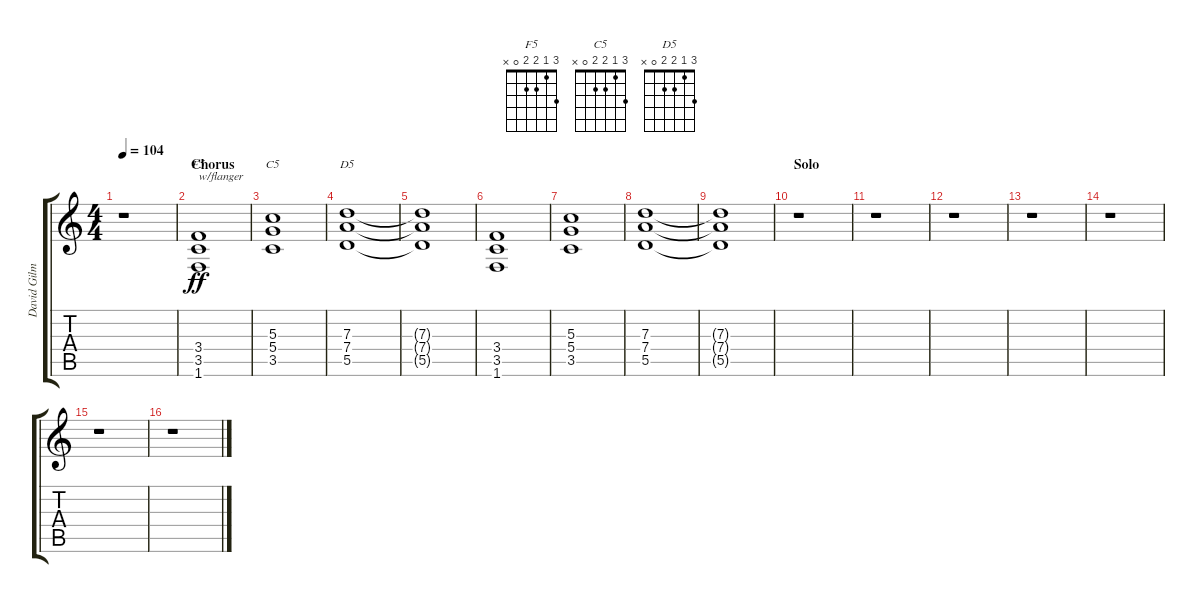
\track ("David Gilmour | Fender Stratocaster #00" "David Gilm") {instrument distortionguitar}
\staff {score tabs}
\tuning (E4 B3 G3 D3 A2 E2) {hide}
\chord ("F5" 3 1 2 2 0 x)
\chord ("C5" 3 1 2 2 0 x)
\chord ("D5" 3 1 2 2 0 x)
\ts (4 4)
\tempo 104
\clef g2
\ks c
r.1{dy ff} |
\section ("" "Chorus")
(3.4 3.5 1.6).1{ch "F5" txt "w/flanger"} |
(5.3 5.4 3.5).1{ch "C5"} |
(7.3 7.4 5.5).1{ch "D5"} |
(7.3{t} 7.4{t} 5.5{t}).1 |
(3.4 3.5 1.6).1 |
(5.3 5.4 3.5).1 |
(7.3 7.4 5.5).1 |
(7.3{t} 7.4{t} 5.5{t}).1 |
\section ("" "Solo")
r.1 |
r.1 |
r.1 |
r.1 |
r.1 |
r.1 |
r.1
